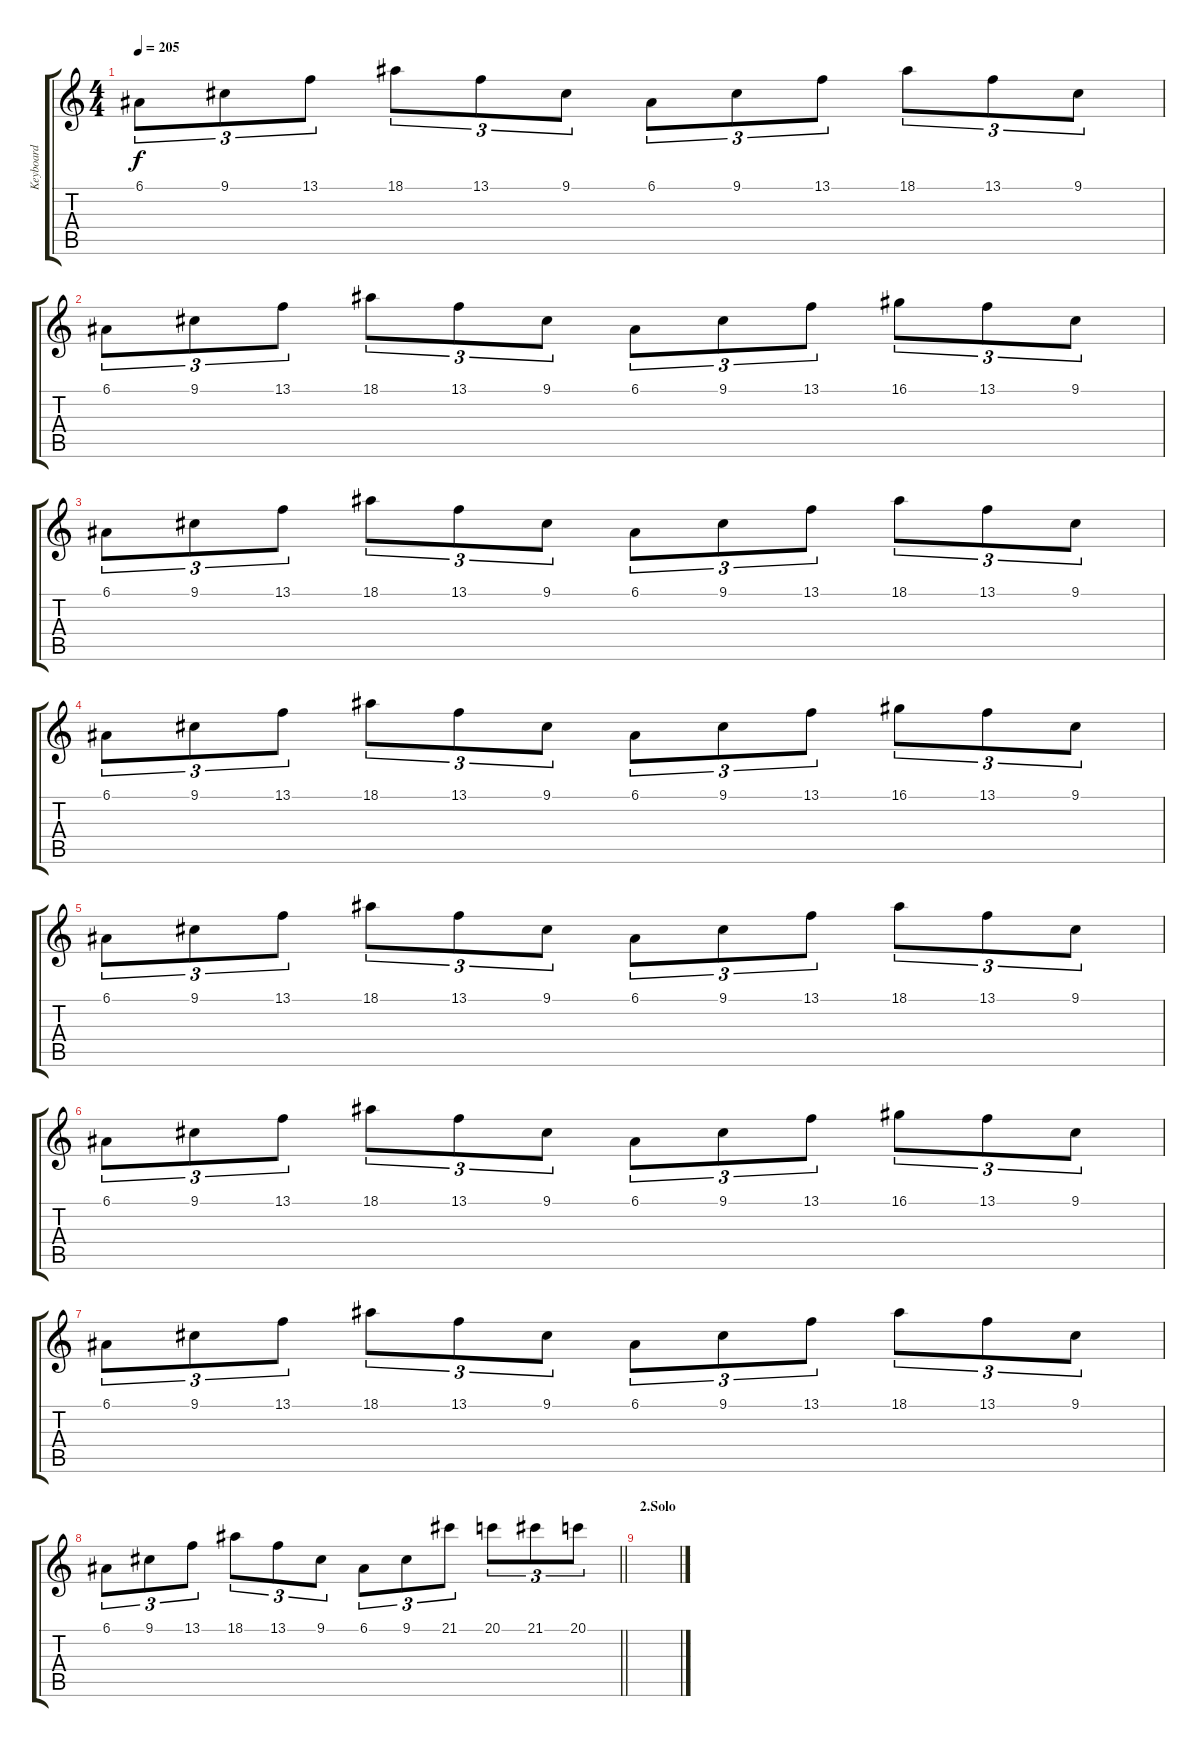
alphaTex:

\track ("Keyboard" "Keyboard") {instrument stringensemble1}
\staff {score tabs}
\tuning (E4 B3 G3 D3 A2 E2) {hide}
\ts (4 4)
\tempo 205
\clef g2
\ks c
6.1.8{tu (3 2) dy f} 9.1.8{tu (3 2)} 13.1.8{tu (3 2)} 18.1.8{tu (3 2)} 13.1.8{tu (3 2)} 9.1.8{tu (3 2)} 6.1.8{tu (3 2)} 9.1.8{tu (3 2)} 13.1.8{tu (3 2)} 18.1.8{tu (3 2)} 13.1.8{tu (3 2)} 9.1.8{tu (3 2)} |
6.1.8{tu (3 2)} 9.1.8{tu (3 2)} 13.1.8{tu (3 2)} 18.1.8{tu (3 2)} 13.1.8{tu (3 2)} 9.1.8{tu (3 2)} 6.1.8{tu (3 2)} 9.1.8{tu (3 2)} 13.1.8{tu (3 2)} 16.1.8{tu (3 2)} 13.1.8{tu (3 2)} 9.1.8{tu (3 2)} |
6.1.8{tu (3 2)} 9.1.8{tu (3 2)} 13.1.8{tu (3 2)} 18.1.8{tu (3 2)} 13.1.8{tu (3 2)} 9.1.8{tu (3 2)} 6.1.8{tu (3 2)} 9.1.8{tu (3 2)} 13.1.8{tu (3 2)} 18.1.8{tu (3 2)} 13.1.8{tu (3 2)} 9.1.8{tu (3 2)} |
6.1.8{tu (3 2)} 9.1.8{tu (3 2)} 13.1.8{tu (3 2)} 18.1.8{tu (3 2)} 13.1.8{tu (3 2)} 9.1.8{tu (3 2)} 6.1.8{tu (3 2)} 9.1.8{tu (3 2)} 13.1.8{tu (3 2)} 16.1.8{tu (3 2)} 13.1.8{tu (3 2)} 9.1.8{tu (3 2)} |
6.1.8{tu (3 2)} 9.1.8{tu (3 2)} 13.1.8{tu (3 2)} 18.1.8{tu (3 2)} 13.1.8{tu (3 2)} 9.1.8{tu (3 2)} 6.1.8{tu (3 2)} 9.1.8{tu (3 2)} 13.1.8{tu (3 2)} 18.1.8{tu (3 2)} 13.1.8{tu (3 2)} 9.1.8{tu (3 2)} |
6.1.8{tu (3 2)} 9.1.8{tu (3 2)} 13.1.8{tu (3 2)} 18.1.8{tu (3 2)} 13.1.8{tu (3 2)} 9.1.8{tu (3 2)} 6.1.8{tu (3 2)} 9.1.8{tu (3 2)} 13.1.8{tu (3 2)} 16.1.8{tu (3 2)} 13.1.8{tu (3 2)} 9.1.8{tu (3 2)} |
6.1.8{tu (3 2)} 9.1.8{tu (3 2)} 13.1.8{tu (3 2)} 18.1.8{tu (3 2)} 13.1.8{tu (3 2)} 9.1.8{tu (3 2)} 6.1.8{tu (3 2)} 9.1.8{tu (3 2)} 13.1.8{tu (3 2)} 18.1.8{tu (3 2)} 13.1.8{tu (3 2)} 9.1.8{tu (3 2)} |
\barLineRight lightlight
6.1.8{tu (3 2)} 9.1.8{tu (3 2)} 13.1.8{tu (3 2)} 18.1.8{tu (3 2)} 13.1.8{tu (3 2)} 9.1.8{tu (3 2)} 6.1.8{tu (3 2)} 9.1.8{tu (3 2)} 21.1.8{tu (3 2)} 20.1.8{tu (3 2)} 21.1.8{tu (3 2)} 20.1.8{tu (3 2)} |
\section ("" "2.Solo")
